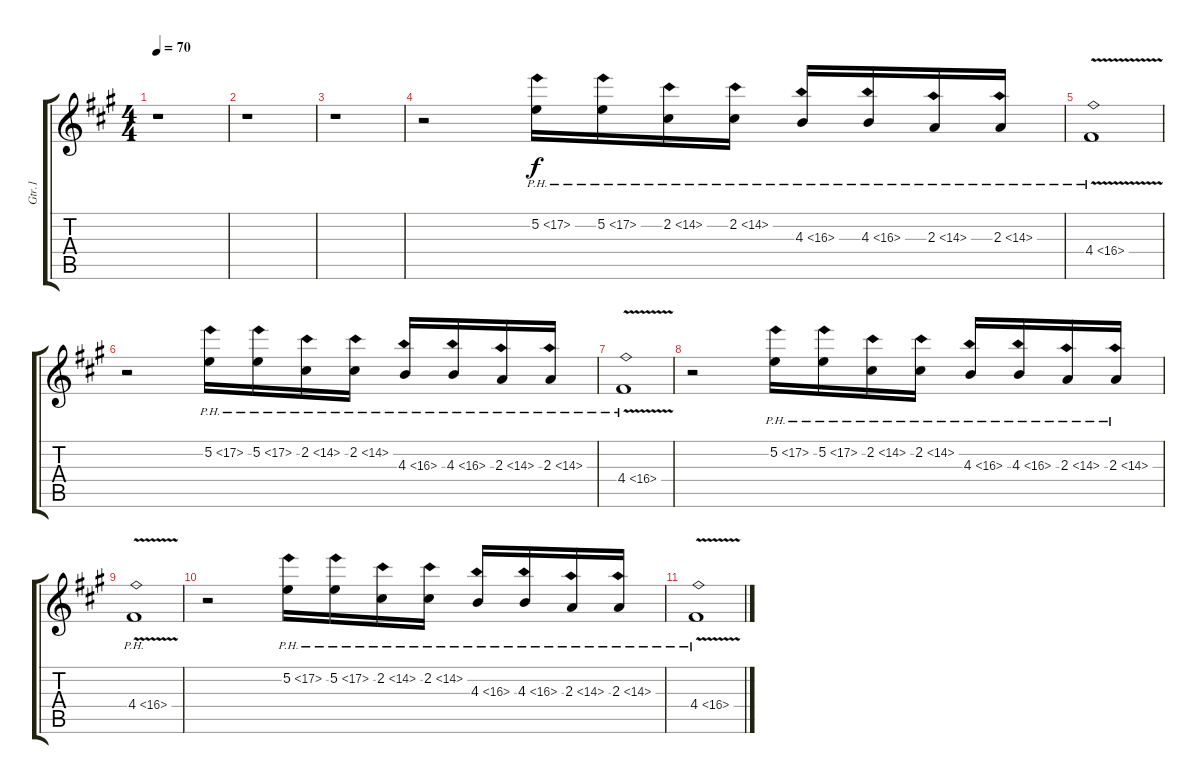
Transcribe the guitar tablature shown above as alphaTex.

\track ("Gtr.1" "Gtr.1") {instrument distortionguitar}
\staff {score tabs}
\tuning (E4 B3 G3 D3 A2 E2) {hide}
\ts (4 4)
\tempo 70
\clef g2
\ks a
r.1{dy f} |
r.1 |
r.1 |
r.2 5.2{ph 12}.16 5.2{ph 12}.16 2.2{ph 12}.16 2.2{ph 12}.16 4.3{ph 12}.16 4.3{ph 12}.16 2.3{ph 12}.16 2.3{ph 12}.16 |
4.4{ph 12 v}.1 |
r.2{volume 15} 5.2{ph 12}.16 5.2{ph 12}.16 2.2{ph 12}.16 2.2{ph 12}.16 4.3{ph 12}.16 4.3{ph 12}.16 2.3{ph 12}.16 2.3{ph 12}.16 |
4.4{ph 12 v}.1{volume 12} |
r.2{volume 9} 5.2{ph 12}.16 5.2{ph 12}.16 2.2{ph 12}.16 2.2{ph 12}.16 4.3{ph 12}.16 4.3{ph 12}.16 2.3{ph 12}.16 2.3{ph 12}.16 |
4.4{ph 12 v}.1{volume 6} |
r.2{volume 3} 5.2{ph 12}.16 5.2{ph 12}.16 2.2{ph 12}.16 2.2{ph 12}.16 4.3{ph 12}.16 4.3{ph 12}.16 2.3{ph 12}.16 2.3{ph 12}.16 |
4.4{ph 12 v}.1{volume 0}
